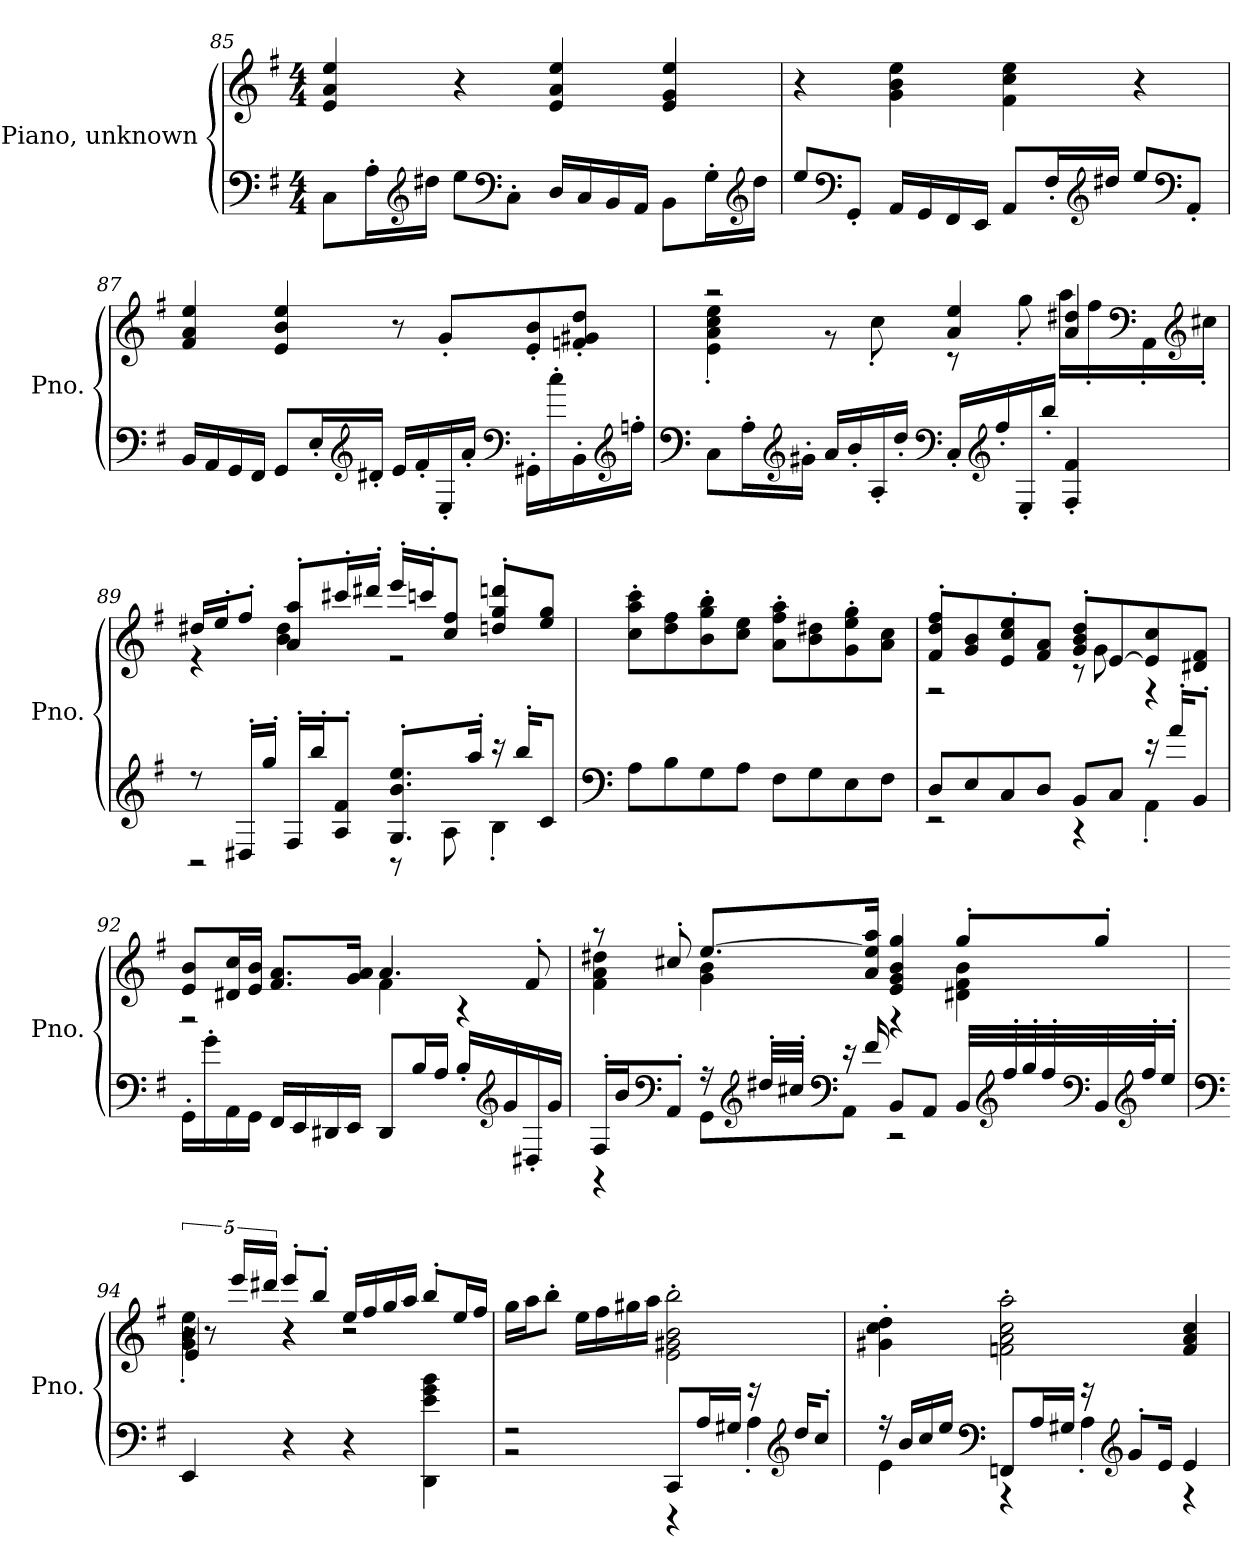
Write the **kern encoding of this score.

**kern	**kern
*part1	*part1
*staff2	*staff1
*I"Piano, unknown	*
*I'Pno.	*
!!LO:LB:g=z
*clefF4	*clefG2
*k[f#]	*k[f#]
*M4/4	*M4/4
=85	=85
8C\L	4e/ 4a/ 4ee/
16A'\L	.
*clefG2	*
16dd#X\JJ	.
8ee\L	4r
*clefF4	*
8C'\J	.
16D/LL	4e/ 4a/ 4ee/
16C/	.
16BB/	.
16AA/JJ	.
8BB\L	4e/ 4g/ 4ee/
16G'\L	.
*clefG2	*
16dd#\JJ	.
=86	=86
8ee/L	4r
*clefF4	*
8GG'/J	.
16AA/LL	4g\ 4b\ 4ee\
16GG/	.
16FF#/	.
16EE/JJ	.
8AA/L	4f#\ 4cc\ 4ee\
16F#'/L	.
*clefG2	*
16dd#X/JJ	.
8ee/L	4r
*clefF4	*
8AA'/J	.
!!LO:PB:g=z
=87	=87
16BB/LL	4f#/ 4a/ 4ee/
16AA/	.
16GG/	.
16FF#/JJ	.
8GG/L	4e/ 4b/ 4ee/
16E'/L	.
*clefG2	*
16d#X'/JJ	.
16e/LL	8r
16f#'/	.
16E'/	8g'/L
16a'/JJ	.
*clefF4	*
16GG#X'\LL	8e/' 8b/'
16cc'\	.
16BB'\	8fn/' 8g#X/' 8dd/'J
*clefG2	*
16ffn'\JJ	.
!!LO:LB:g=z
=88	=88
*clefF4	*
*	*^
8C\L	2r	4e\' 4a\' 4cc\' 4ee\'
16A'\L	.	.
*clefG2	*	*
16g#X'\JJ	.	.
16a/LL	.	8r
16b'/	.	.
16A'/	.	8cc'\
16dd'/JJ	.	.
*clefF4	*	*
16C'/LL	4a/ 4ee/	8r
*clefG2	*	*
16ff#'/	.	.
16E'/	.	8gg'\
16bb'/JJ	.	.
4F#/' 4f#/'	4a/ 4dd#X/	16aa\LL
.	.	16ff#'\
*	*clefF4	*
.	.	16AA'\
*	*clefG2	*
.	.	16cc#X'\JJ
=89	=89	=89
*^	*	*
8r	2r	16dd#X/LL	4r
.	.	16ee'/J	.
16D#X'/LL	.	8ff#'/J	.
16gg'/JJ	.	.	.
16F#'/LL	.	8a/' 8aa/'L	4b\ 4dd#\
16bb'/J	.	.	.
8A/' 8f#/'J	.	16ccc#X'/L	.
.	.	16ddd#X'/JJ	.
8.G/' 8.b/' 8.ee/'L	8r	16eee'/LL	2r
.	.	16cccn'/J	.
.	8A\	8cc/ 8ff#/J	.
16aa'/Jk	.	.	.
16r	4B'\	8ddn/' 8gg/' 8dddn/'L	.
16bb'/KL	.	.	.
8c/J	.	8ee/ 8gg/J	.
*v	*v	*	*
*	*v	*v
!!LO:LB:g=z
=90	=90
*clefF4	*
8A\L	8cc\' 8aa\' 8ccc\'L
8B\	8dd\ 8ff#\
8G\	8b\' 8gg\' 8bb\'
8A\J	8cc\ 8ee\J
8F#\L	8a\' 8ff#\' 8aa\'L
8G\	8b\ 8dd#X\
8E\	8g\' 8ee\' 8gg\'
8F#\J	8a\ 8cc\J
=91	=91
*^	*^
8D/L	2r	8f#/' 8dd/' 8ff#/'L	2r
8E/	.	8g/ 8b/	.
8C/	.	8e/' 8cc/' 8ee/'	.
8D/J	.	8f#/ 8a/J	.
8BB/L	4r	8g/' 8b/' 8dd/'L	8r
8C/J	.	[8e/	8g\
16r	4AA'\	8e/] 8cc/	4r
16a'/KL	.	.	.
8BB'/J	.	8d#X/ 8f#/J	.
*v	*v	*	*
=92	=92	=92
16GG'\LL	8e/ 8b/L	2r
16g'\	.	.
16AA\	16d#X/ 16cc/L	.
16GG\JJ	16e/ 16b/JJ	.
16FF#/LL	8.f#/ 8.a/L	.
16EE/	.	.
16DD#X/	.	.
16EE/JJ	16g/ 16a/Jk	.
8DD#/L	4.a/	4f#\
16B/L	.	.
16A/JJ	.	.
16B'/LL	.	4r
*clefG2	*	*
16g/	.	.
16D#X'/	8f#'/	.
16g/JJ	.	.
!!LO:LB:g=z	!!
=93	=93	=93
*^	*	*
16F#'/LL	4r	8r	4f#\ 4a\ 4dd#X\
16b/J	.	.	.
*clefF4	*	*	*
8AA'/J	.	8cc#X'/	.
16r	8GG\L	[8.ee/L	4g\ 4b\
*clefG2	*	*	*
32dd#X'/LLL	.	.	.
32cc#X'/JJJ	.	.	.
*clefF4	*	*	*
16r	8AA\J	.	.
16f#/	.	16a/ 16ee/] 16aa/Jk	.
8BB/L	2r	4e/ 4g/ 4b/ 4gg/	4r
8AA/J	.	.	.
32BB/LLL	.	8gg'/L	4d#X\ 4f#\ 4b\
*clefG2	*	*	*
32ff#'/	.	.	.
32gg'/	.	.	.
32ff#'/	.	.	.
*clefF4	*	*	*
32BB/	.	8gg'/J	.
*clefG2	*	*	*
32ff#'/J	.	.	.
16ee'/JJ	.	.	.
*v	*v	*	*
*	*v	*v
!!LO:LB:g=z
=94	=94
*clefF4	*
*	*^
*	*	*^
4EE/	20r	4g\' 4b\' 4ee\'	4e/
.	10r	.	.
.	20eee/LL	.	.
.	20ddd#X/JJ	.	.
4r	8eee'/L	4r	4r
.	8bb'/J	.	.
4r	16ee/LL	2r	2r
.	16ff#/	.	.
.	16gg/	.	.
.	16aa/JJ	.	.
4DD\ 4e\ 4g\ 4b\	8bb'/L	.	.
.	16ee/L	.	.
.	16ff#/JJ	.	.
*	*v	*v	*v
=95	=95
*^	*
2r	2r	16gg\LL
.	.	16aa\J
.	.	8bb'\J
.	.	16ee\LL
.	.	16ff#\
.	.	16gg#X\
.	.	16aa\JJ
8CC/L	4r	2e\' 2g#X\' 2b\' 2bb\'
16A/L	.	.
16G#X/JJ	.	.
16r	4A'\	.
*clefG2	*	*
16dd/KL	.	.
8cc'/J	.	.
!!LO:LB:g=z
=96	=96	=96
16r	4e\	4g#X\' 4cc\' 4dd\'
16b/LL	.	.
16cc/	.	.
16ee/JJ	.	.
*clefF4	*	*
8FFn/L	4r	2fn\' 2a\' 2cc\' 2aa\'
16A/L	.	.
16G#X/JJ	.	.
16r	4A'\	.
*clefG2	*	*
8g'/L	.	.
16e/Jk	.	.
4e/	4r	4f/ 4a/ 4cc/
*v	*v	*
=	=
*-	*-
